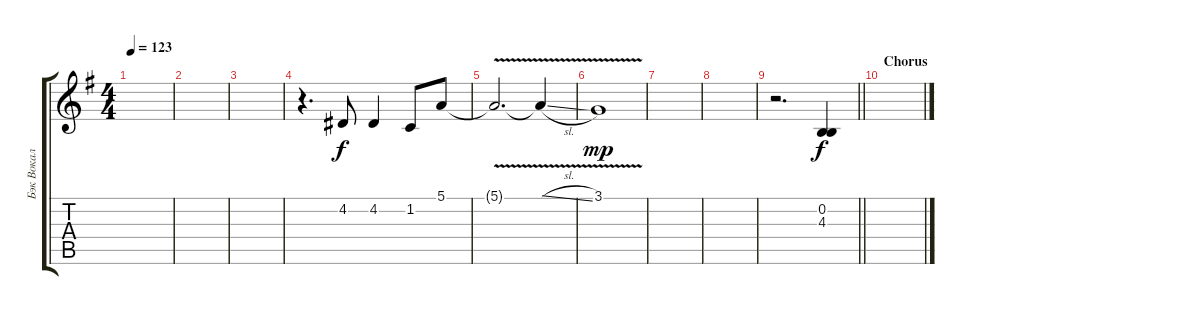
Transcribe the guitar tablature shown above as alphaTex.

\track ("Бэк Вокал" "Бэк Вокал") {instrument brasssection}
\staff {score tabs}
\tuning (E4 B3 G3 D3 A2 E2) {hide}
\ts (4 4)
\tempo 123
\clef g2
\ks eminor
|
|
|
r.4{d} 4.2.8 4.2.4 1.2.8 5.1.8 |
5.1{v t}.2{d} 5.1{sl t}.4 |
3.1{v}.1{dy mp} |
|
|
\barLineRight lightlight
r.2{d} (0.2 4.3).4{dy f} |
\section ("" "Chorus")
